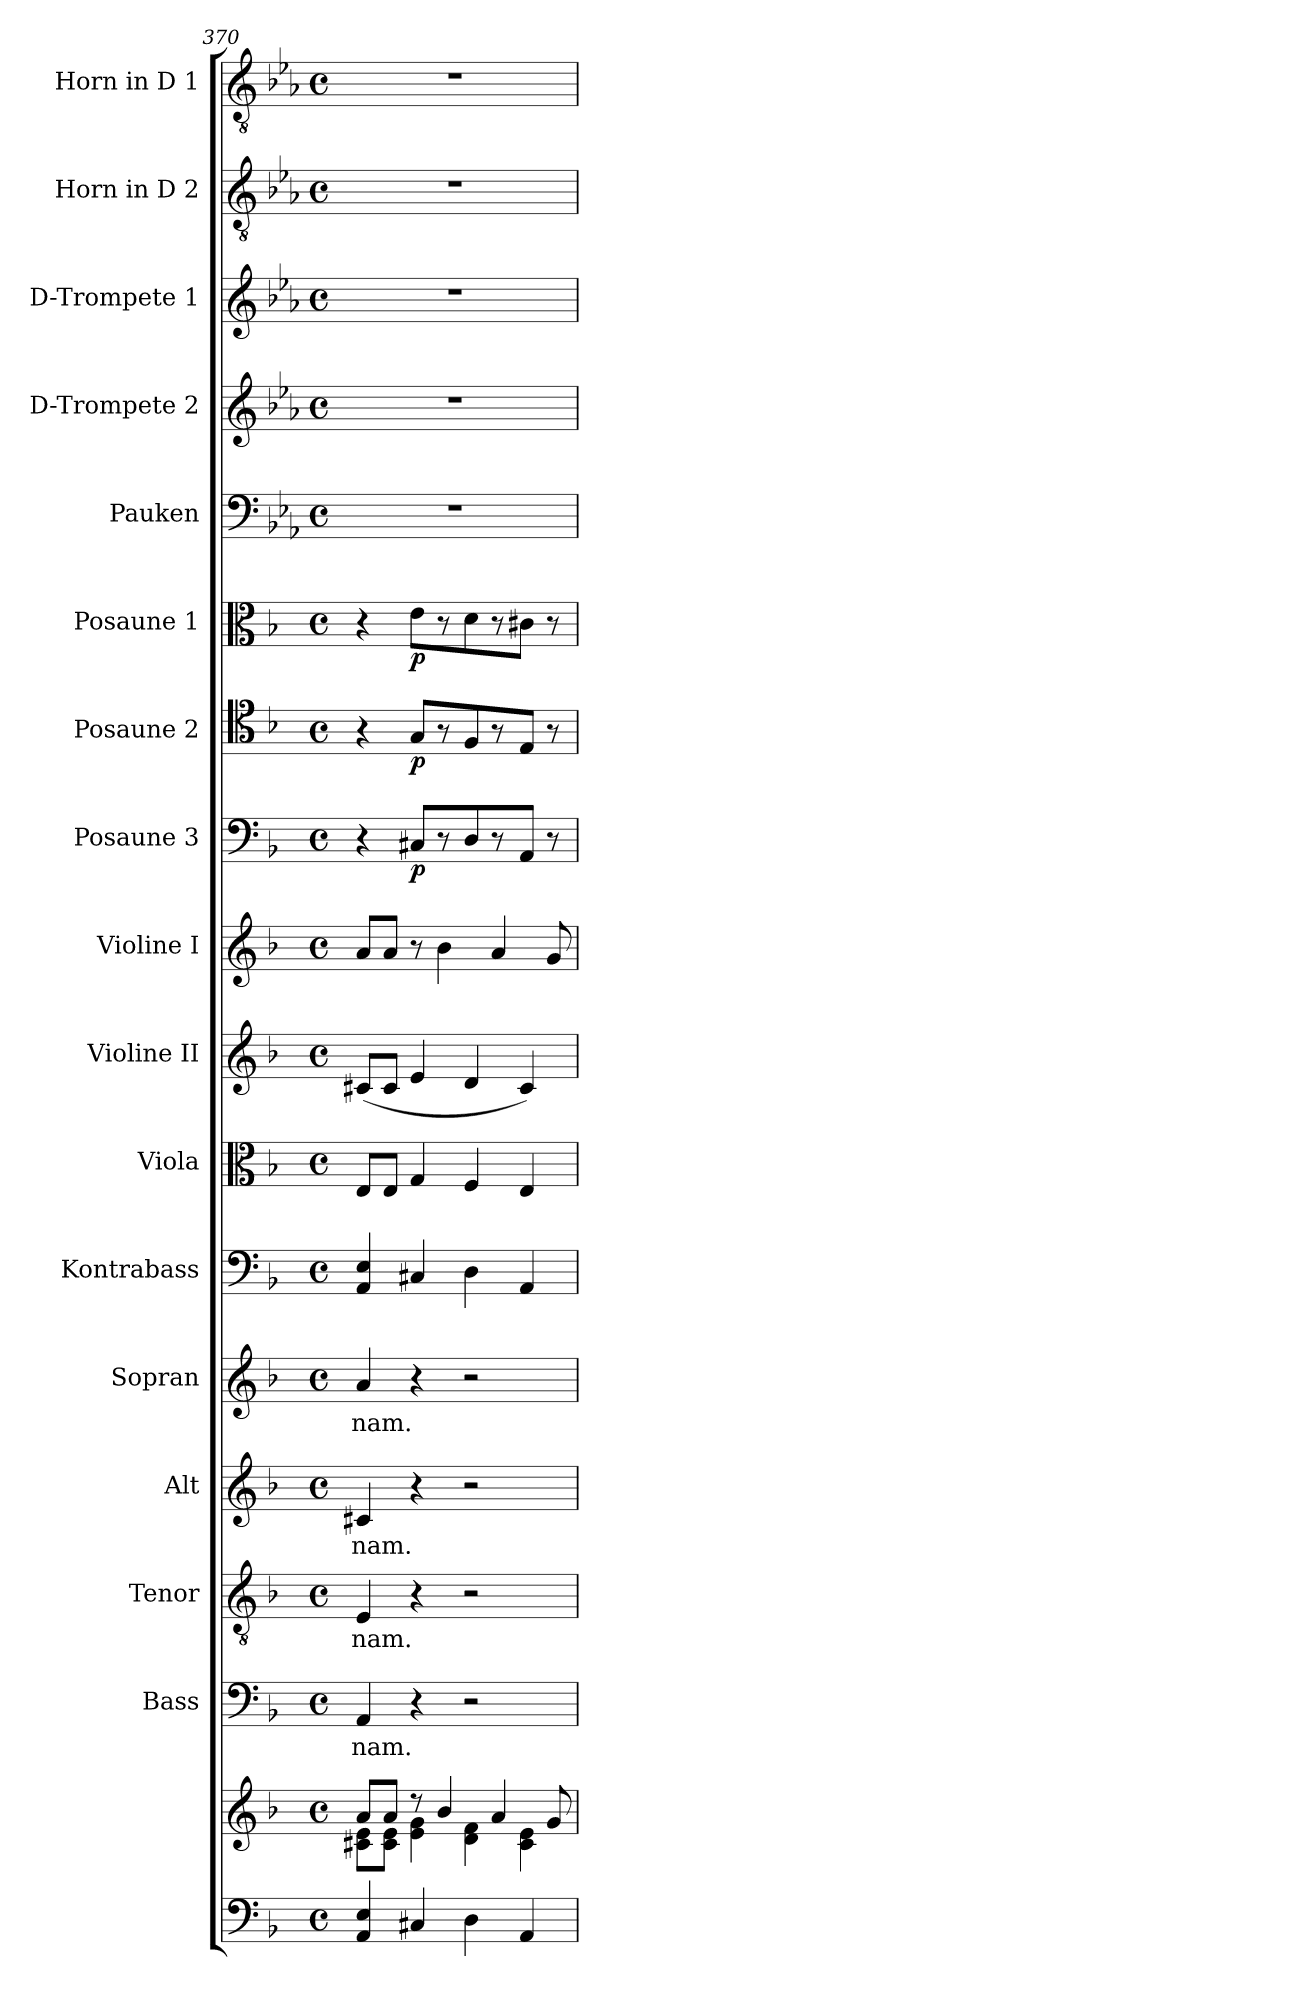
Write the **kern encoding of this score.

**kern	**kern	**kern	**text	**kern	**text	**kern	**text	**kern	**text	**kern	**kern	**kern	**kern	**kern	**dynam	**kern	**dynam	**kern	**dynam	**kern	**kern	**kern	**kern	**kern
*part17	*part17	*part16	*part16	*part15	*part15	*part14	*part14	*part13	*part13	*part12	*part11	*part10	*part9	*part8	*part8	*part7	*part7	*part6	*part6	*part5	*part4	*part3	*part2	*part1
*staff18	*staff17	*staff16	*staff16	*staff15	*staff15	*staff14	*staff14	*staff13	*staff13	*staff12	*staff11	*staff10	*staff9	*staff8	*staff8	*staff7	*staff7	*staff6	*staff6	*staff5	*staff4	*staff3	*staff2	*staff1
*	*	*I"Bass	*	*I"Tenor	*	*I"Alt	*	*I"Sopran	*	*I"Kontrabass	*I"Viola	*I"Violine II	*I"Violine I	*I"Posaune 3	*	*I"Posaune 2	*	*I"Posaune 1	*	*I"Pauken	*I"D-Trompete 2	*I"D-Trompete 1	*I"Horn in D 2	*I"Horn in D 1
*	*	*I'B.	*	*I'T.	*	*I'A.	*	*I'S.	*	*I'Kb.	*I'Vla.	*I'Vl. II	*I'Vl. I	*I'Pos. 3	*	*I'Pos. 2	*	*I'Pos. 1	*	*I'Pk.	*I'D Trp. 2	*I'D Trp. 1	*I'Hrn. 2	*I'Hrn. 1
*clefF4	*clefG2	*clefF4	*	*clefGv2	*	*clefG2	*	*clefG2	*	*clefF4	*clefC3	*clefG2	*clefG2	*clefF4	*	*clefC4	*	*clefC3	*	*clefF4	*clefG2	*clefG2	*clefGv2	*clefGv2
*	*	*	*	*	*	*	*	*	*	*ITrd7c12	*	*	*	*	*	*	*	*	*	*ITrd-1c-2	*ITrd-1c-2	*ITrd-1c-2	*ITrd-1c-2	*ITrd-1c-2
*k[b-]	*k[b-]	*k[b-]	*	*k[b-]	*	*k[b-]	*	*k[b-]	*	*k[b-]	*k[b-]	*k[b-]	*k[b-]	*k[b-]	*	*k[b-]	*	*k[b-]	*	*k[b-]	*k[b-]	*k[b-]	*k[b-]	*k[b-]
*F:	*F:	*F:	*	*F:	*	*F:	*	*F:	*	*F:	*F:	*F:	*F:	*F:	*	*F:	*	*F:	*	*F:	*F:	*F:	*F:	*F:
*M4/4	*M4/4	*M4/4	*	*M4/4	*	*M4/4	*	*M4/4	*	*M4/4	*M4/4	*M4/4	*M4/4	*M4/4	*	*M4/4	*	*M4/4	*	*M4/4	*M4/4	*M4/4	*M4/4	*M4/4
*met(c)	*met(c)	*met(c)	*	*met(c)	*	*met(c)	*	*met(c)	*	*met(c)	*met(c)	*met(c)	*met(c)	*met(c)	*	*met(c)	*	*met(c)	*	*met(c)	*met(c)	*met(c)	*met(c)	*met(c)
=370	=370	=370	=370	=370	=370	=370	=370	=370	=370	=370	=370	=370	=370	=370	=370	=370	=370	=370	=370	=370	=370	=370	=370	=370
*	*^	*	*	*	*	*	*	*	*	*	*	*	*	*	*	*	*	*	*	*	*	*	*	*
!	!	!	!	!LO:LY:b	!	!LO:LY:b	!	!LO:LY:b	!	!LO:LY:b	!	!	!	!	!	!	!	!	!	!	!	!	!	!	!
4AA/ 4E/	8a/L	8c#X\ 8e\L	4AA/	-nam.	4E/	-nam.	4c#X/	-nam.	4a/	-nam.	4AAA/ 4EE/	8E/L	(<8c#X/L	8a/L	4r	.	4r	.	4r	.	1r	1r	1r	1r	1r
.	8a/J	8c#\ 8e\J	.	.	.	.	.	.	.	.	.	8E/J	8c#/J	8a/J	.	.	.	.	.	.	.	.	.	.	.
!	!	!	!	!	!	!	!	!	!	!	!	!	!	!	!	!LO:DY:b	!	!LO:DY:b	!	!LO:DY:b	!	!	!	!	!
4C#X/	8rdd	4e\ 4g\	4r	.	4r	.	4r	.	4r	.	4CC#X/	4G/	4e/	8r	8C#X/L	p	8G/L	p	8e\L	p	.	.	.	.	.
.	4b-/	.	.	.	.	.	.	.	.	.	.	.	.	4b-\	8r	.	8r	.	8r	.	.	.	.	.	.
4D\	.	4d\ 4f\	2r	.	2r	.	2r	.	2r	.	4DD\	4F/	4d/	.	8D/	.	8F/	.	8d\	.	.	.	.	.	.
.	4a/	.	.	.	.	.	.	.	.	.	.	.	.	4a/	8r	.	8r	.	8r	.	.	.	.	.	.
4AA/	.	4c#\ 4e\	.	.	.	.	.	.	.	.	4AAA/	4E/	4c#/)	.	8AA/J	.	8E/J	.	8c#X\J	.	.	.	.	.	.
.	8g/	.	.	.	.	.	.	.	.	.	.	.	.	8g/	8r	.	8r	.	8r	.	.	.	.	.	.
*	*v	*v	*	*	*	*	*	*	*	*	*	*	*	*	*	*	*	*	*	*	*	*	*	*	*
=	=	=	=	=	=	=	=	=	=	=	=	=	=	=	=	=	=	=	=	=	=	=	=	=
*-	*-	*-	*-	*-	*-	*-	*-	*-	*-	*-	*-	*-	*-	*-	*-	*-	*-	*-	*-	*-	*-	*-	*-	*-
